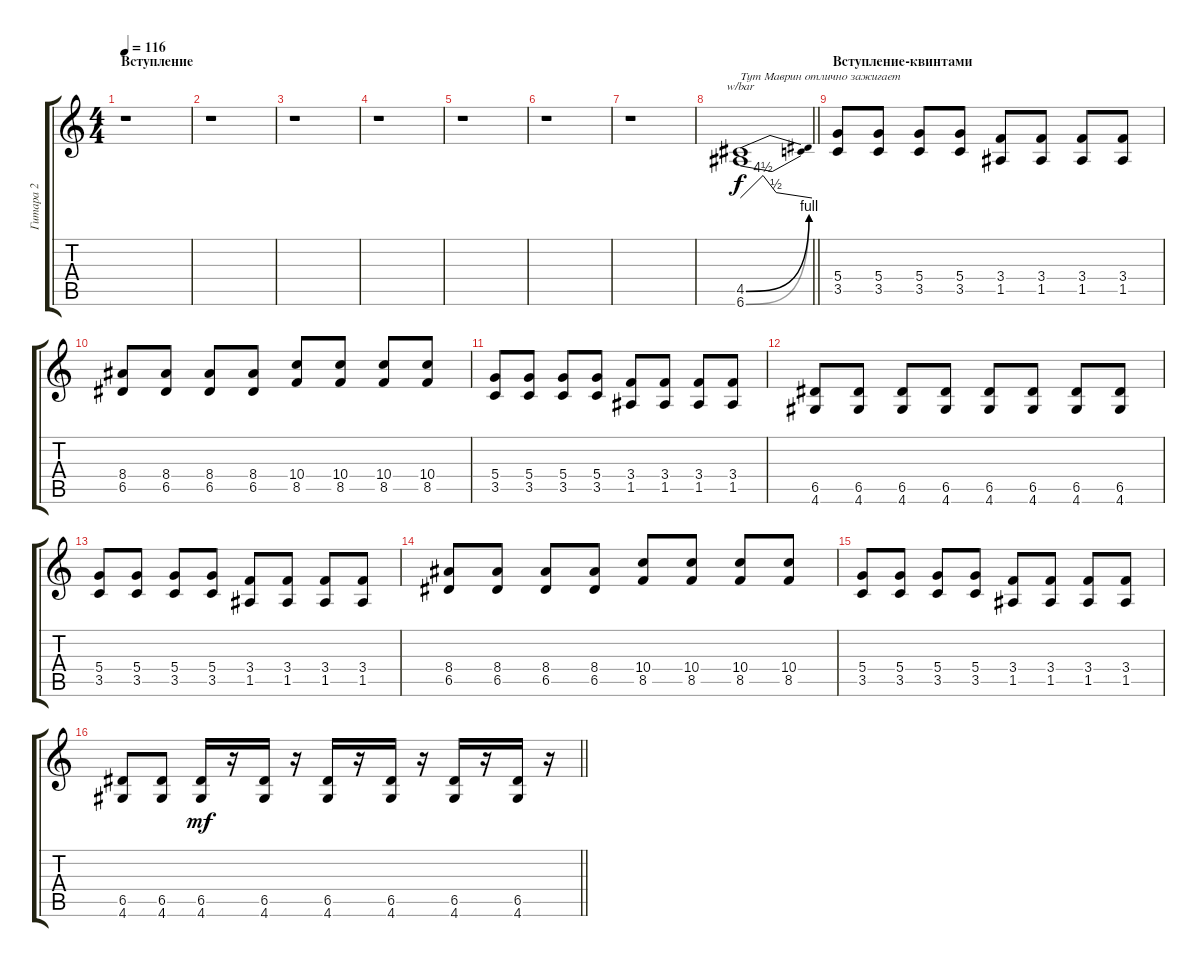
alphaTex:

\track ("Гитара 2" "Гитара 2") {instrument distortionguitar}
\staff {score tabs}
\tuning (E4 B3 G3 D3 A2 E2) {hide}
\ts (4 4)
\section ("" "Вступление")
\tempo 116
\clef g2
\ks c
r.1{dy f instrument distortionguitar} |
r.1 |
r.1 |
r.1 |
r.1 |
r.1 |
r.1 |
\barLineRight lightlight
(4.5{be (bend 0 0 60 4)} 6.6{be (bend 0 0 60 4)}).1{tbe (custom default 0 0 19 18 30 2 60 0) txt "Тут Маврин отлично зажигает" balance 8} |
\section ("" "Вступление-квинтами")
(5.4 3.5).8{balance 13 instrument overdrivenguitar} (5.4 3.5).8 (5.4 3.5).8 (5.4 3.5).8 (3.4 1.5).8 (3.4 1.5).8 (3.4 1.5).8 (3.4 1.5).8 |
(8.4 6.5).8 (8.4 6.5).8 (8.4 6.5).8 (8.4 6.5).8 (10.4 8.5).8 (10.4 8.5).8 (10.4 8.5).8 (10.4 8.5).8 |
(5.4 3.5).8 (5.4 3.5).8 (5.4 3.5).8 (5.4 3.5).8 (3.4 1.5).8 (3.4 1.5).8 (3.4 1.5).8 (3.4 1.5).8 |
(6.5 4.6).8 (6.5 4.6).8 (6.5 4.6).8 (6.5 4.6).8 (6.5 4.6).8 (6.5 4.6).8 (6.5 4.6).8 (6.5 4.6).8 |
(5.4 3.5).8 (5.4 3.5).8 (5.4 3.5).8 (5.4 3.5).8 (3.4 1.5).8 (3.4 1.5).8 (3.4 1.5).8 (3.4 1.5).8 |
(8.4 6.5).8 (8.4 6.5).8 (8.4 6.5).8 (8.4 6.5).8 (10.4 8.5).8 (10.4 8.5).8 (10.4 8.5).8 (10.4 8.5).8 |
(5.4 3.5).8 (5.4 3.5).8 (5.4 3.5).8 (5.4 3.5).8 (3.4 1.5).8 (3.4 1.5).8 (3.4 1.5).8 (3.4 1.5).8 |
\barLineRight lightlight
(6.5 4.6).8 (6.5 4.6).8 (6.5 4.6).16{dy mf} r.16 (6.5 4.6).16 r.16 (6.5 4.6).16 r.16 (6.5 4.6).16 r.16 (6.5 4.6).16 r.16 (6.5 4.6).16 r.16
